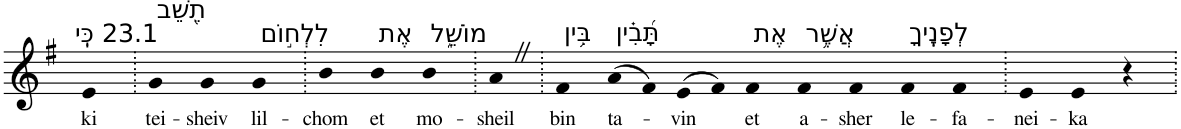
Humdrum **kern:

**kern	**text
*part1	*part1
*staff1	*staff1
*I"Piano	*
*I'Pno	*
*clefG2	*
*k[f#]	*
*G:	*
=1	=1
!LO:TX:a:t=23.1 כִּֽי	!
!	!LO:LY:b
4e	ki
=2.	=2.
!LO:TX:a:t=תֵ֭שֵׁב	!
!	!LO:LY:b
4g	tei-
!	!LO:LY:b
4g	-sheiv
!LO:TX:a:t=לִלְח֣וֹם	!
!	!LO:LY:b
4g	lil-
=3.	=3.
!	!LO:LY:b
4b	-chom
!LO:TX:a:t=אֶת	!
!	!LO:LY:b
4b	et
!LO:TX:a:t=מוֹשֵׁ֑ל	!
!	!LO:LY:b
4b	mo-
=4.	=4.
!	!LO:LY:b
4aZ	-sheil
=5.	=5.
!LO:TX:a:t=בִּ֥ין	!
!	!LO:LY:b
4f#	bin
!LO:TX:a:t=תָּ֝בִ֗ין	!
!	!LO:LY:b
(>8a	ta-
8f#)	.
!	!LO:LY:b
(>8e	-vin
8f#)	.
!LO:TX:a:t=אֶת	!
!	!LO:LY:b
4f#	et
!LO:TX:a:t=אֲשֶׁ֥ר	!
!	!LO:LY:b
4f#	a-
!	!LO:LY:b
4f#	-sher
!LO:TX:a:t=לְפָנֶֽיךָ	!
!	!LO:LY:b
4f#	le-
!	!LO:LY:b
4f#	-fa-
=6.	=6.
!	!LO:LY:b
4e	-nei-
!	!LO:LY:b
4e	-ka
4r	.
=.	=.
*-	*-
